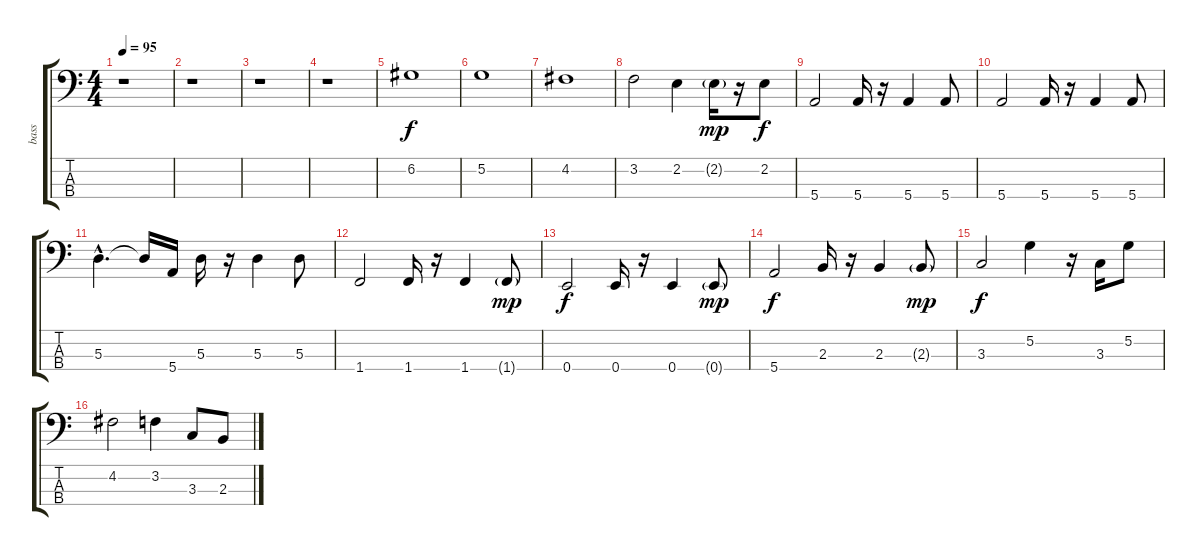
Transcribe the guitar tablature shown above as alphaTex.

\track ("bass" "bass") {instrument electricbassfinger}
\staff {score tabs}
\tuning (G2 D2 A1 E1) {hide}
\ts (4 4)
\tempo 95
\clef f4
\ks c
r.1{dy f instrument electricbassfinger} |
r.1 |
r.1 |
r.1 |
6.2.1 |
5.2.1 |
4.2.1 |
3.2.2 2.2.4 2.2{g}.16{dy mp} r.16 2.2.8{dy f} |
5.4.2 5.4.16 r.16 5.4.4 5.4.8 |
5.4.2 5.4.16 r.16 5.4.4 5.4.8 |
5.3{hac}.4{d} 5.3{t}.16 5.4.16 5.3.16 r.16 5.3.4 5.3.8 |
1.4.2 1.4.16 r.16 1.4.4 1.4{g}.8{dy mp} |
0.4.2{dy f} 0.4.16 r.16 0.4.4 0.4{g}.8{dy mp} |
5.4.2{dy f} 2.3.16 r.16 2.3.4 2.3{g}.8{dy mp} |
3.3.2{dy f} 5.2.4 r.16 3.3.16 5.2.8 |
4.2.2 3.2.4 3.3.8 2.3.8
